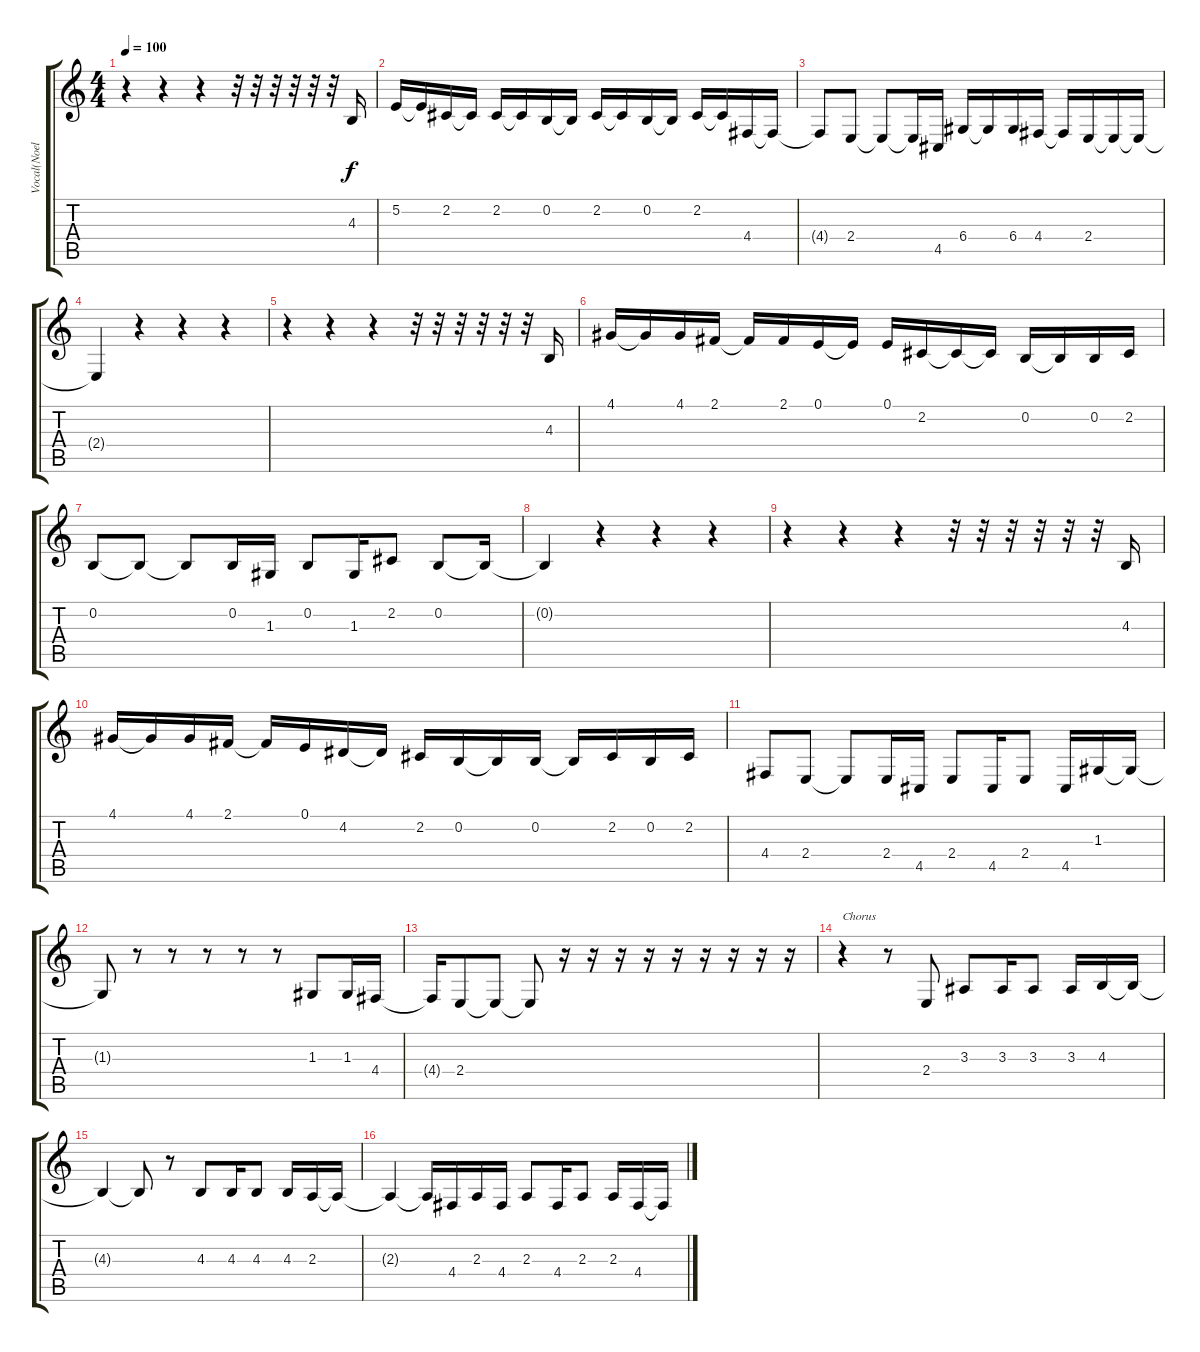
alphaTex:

\track ("Vocal(Noel)" "Vocal(Noel") {instrument oboe}
\staff {score tabs}
\tuning (E4 B3 G3 D3 A2 E2) {hide}
\ts (4 4)
\tempo 100
\clef g2
\ks c
r.4{dy f} r.4 r.4 r.32 r.32 r.32 r.32 r.32 r.32 4.3.16 |
5.2.16 5.2{t}.16 2.2.16 2.2{t}.16 2.2.16 2.2{t}.16 0.2.16 0.2{t}.16 2.2.16 2.2{t}.16 0.2.16 0.2{t}.16 2.2.16 2.2{t}.16 4.4.16 4.4{t}.16 |
4.4{t}.8 2.4.8 2.4{t}.8 2.4{t}.16 4.5.16 6.4.16 6.4{t}.16 6.4.16 4.4.16 4.4{t}.16 2.4.16 2.4{t}.16 2.4{t}.16 |
2.4{t}.4 r.4 r.4 r.4 |
r.4 r.4 r.4 r.32 r.32 r.32 r.32 r.32 r.32 4.3.16 |
4.1.16 4.1{t}.16 4.1.16 2.1.16 2.1{t}.16 2.1.16 0.1.16 0.1{t}.16 0.1.16 2.2.16 2.2{t}.16 2.2{t}.16 0.2.16 0.2{t}.16 0.2.16 2.2.16 |
0.2.8 0.2{t}.8 0.2{t}.8 0.2.16 1.3.16 0.2.8 1.3.16 2.2.8 0.2.8 0.2{t}.16 |
0.2{t}.4 r.4 r.4 r.4 |
r.4 r.4 r.4 r.32 r.32 r.32 r.32 r.32 r.32 4.3.16 |
4.1.16 4.1{t}.16 4.1.16 2.1.16 2.1{t}.16 0.1.16 4.2.16 4.2{t}.16 2.2.16 0.2.16 0.2{t}.16 0.2.16 0.2{t}.16 2.2.16 0.2.16 2.2.16 |
4.4.8 2.4.8 2.4{t}.8 2.4.16 4.5.16 2.4.8 4.5.16 2.4.8 4.5.16 1.3.16 1.3{t}.16 |
1.3{t}.8 r.8 r.8 r.8 r.8 r.8 1.3.8 1.3.16 4.4.16 |
4.4{t}.16 2.4.8 2.4{t}.8 2.4{t}.8 r.16 r.16 r.16 r.16 r.16 r.16 r.16 r.16 r.16 |
r.4{txt "Chorus"} r.8 2.4.8 3.3.8 3.3.16 3.3.8 3.3.16 4.3.16 4.3{t}.16 |
4.3{t}.4 4.3{t}.8 r.8 4.3.8 4.3.16 4.3.8 4.3.16 2.3.16 2.3{t}.16 |
2.3{t}.4 2.3{t}.16 4.4.16 2.3.16 4.4.16 2.3.8 4.4.16 2.3.8 2.3.16 4.4.16 4.4{t}.16
